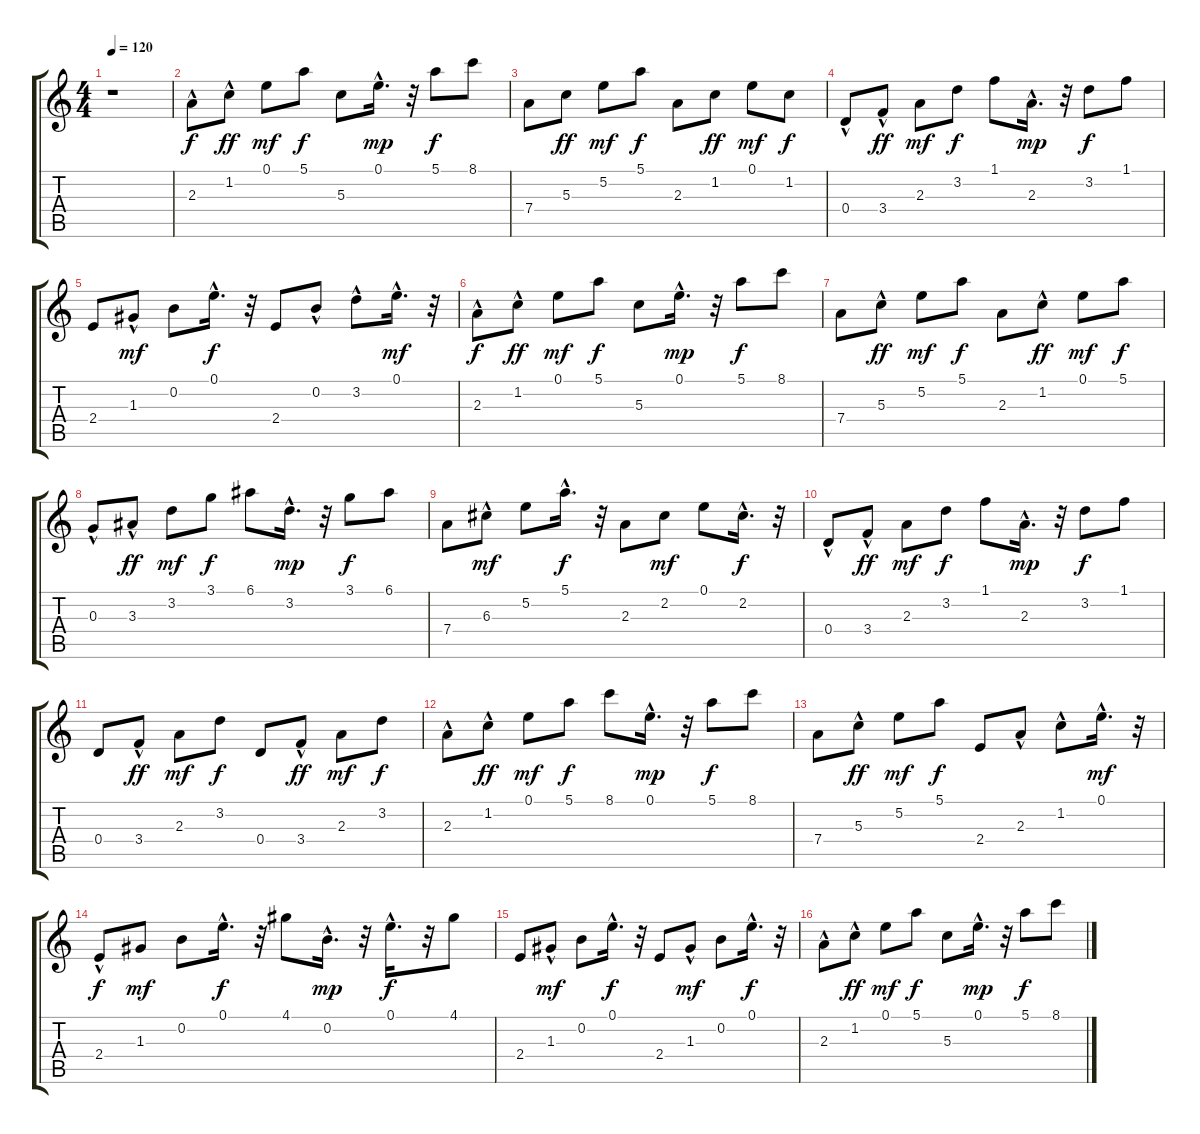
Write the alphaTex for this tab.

\track "" {instrument acousticguitarsteel}
\staff {score tabs}
\tuning (E4 B3 G3 D3 A2 E2) {hide}
\ts (4 4)
\tempo 120
\clef g2
\ks c
r.1{dy f instrument acousticguitarsteel} |
2.3{hac}.8 1.2{hac}.8{dy ff} 0.1.8{dy mf} 5.1.8{dy f} 5.3.8 0.1{hac}.16{d dy mp} r.32 5.1.8{dy f} 8.1.8 |
7.4.8 5.3.8{dy ff} 5.2.8{dy mf} 5.1.8{dy f} 2.3.8 1.2.8{dy ff} 0.1.8{dy mf} 1.2.8{dy f} |
0.4{hac}.8 3.4{hac}.8{dy ff} 2.3.8{dy mf} 3.2.8{dy f} 1.1.8 2.3{hac}.16{d dy mp} r.32 3.2.8{dy f} 1.1.8 |
2.4.8 1.3{hac}.8{dy mf} 0.2.8 0.1{hac}.16{d dy f} r.32 2.4.8 0.2{hac}.8 3.2{hac}.8 0.1{hac}.16{d dy mf} r.32 |
2.3{hac}.8{dy f} 1.2{hac}.8{dy ff} 0.1.8{dy mf} 5.1.8{dy f} 5.3.8 0.1{hac}.16{d dy mp} r.32 5.1.8{dy f} 8.1.8 |
7.4.8 5.3{hac}.8{dy ff} 5.2.8{dy mf} 5.1.8{dy f} 2.3.8 1.2{hac}.8{dy ff} 0.1.8{dy mf} 5.1.8{dy f} |
0.3{hac}.8 3.3{hac}.8{dy ff} 3.2.8{dy mf} 3.1.8{dy f} 6.1.8 3.2{hac}.16{d dy mp} r.32 3.1.8{dy f} 6.1.8 |
7.4.8 6.3{hac}.8{dy mf} 5.2.8 5.1{hac}.16{d dy f} r.32 2.3.8 2.2.8{dy mf} 0.1.8 2.2{hac}.16{d dy f} r.32 |
0.4{hac}.8 3.4{hac}.8{dy ff} 2.3.8{dy mf} 3.2.8{dy f} 1.1.8 2.3{hac}.16{d dy mp} r.32 3.2.8{dy f} 1.1.8 |
0.4.8 3.4{hac}.8{dy ff} 2.3.8{dy mf} 3.2.8{dy f} 0.4.8 3.4{hac}.8{dy ff} 2.3.8{dy mf} 3.2.8{dy f} |
2.3{hac}.8 1.2{hac}.8{dy ff} 0.1.8{dy mf} 5.1.8{dy f} 8.1.8 0.1{hac}.16{d dy mp} r.32 5.1.8{dy f} 8.1.8 |
7.4.8 5.3{hac}.8{dy ff} 5.2.8{dy mf} 5.1.8{dy f} 2.4.8 2.3{hac}.8 1.2{hac}.8 0.1{hac}.16{d dy mf} r.32 |
2.4{hac}.8{dy f} 1.3.8{dy mf} 0.2.8 0.1{hac}.16{d dy f} r.32 4.1.8 0.2{hac}.16{d dy mp} r.32 0.1{hac}.16{d dy f} r.32 4.1.8 |
2.4.8 1.3{hac}.8{dy mf} 0.2.8 0.1{hac}.16{d dy f} r.32 2.4.8 1.3{hac}.8{dy mf} 0.2.8 0.1{hac}.16{d dy f} r.32 |
2.3{hac}.8 1.2{hac}.8{dy ff} 0.1.8{dy mf} 5.1.8{dy f} 5.3.8 0.1{hac}.16{d dy mp} r.32 5.1.8{dy f} 8.1.8
